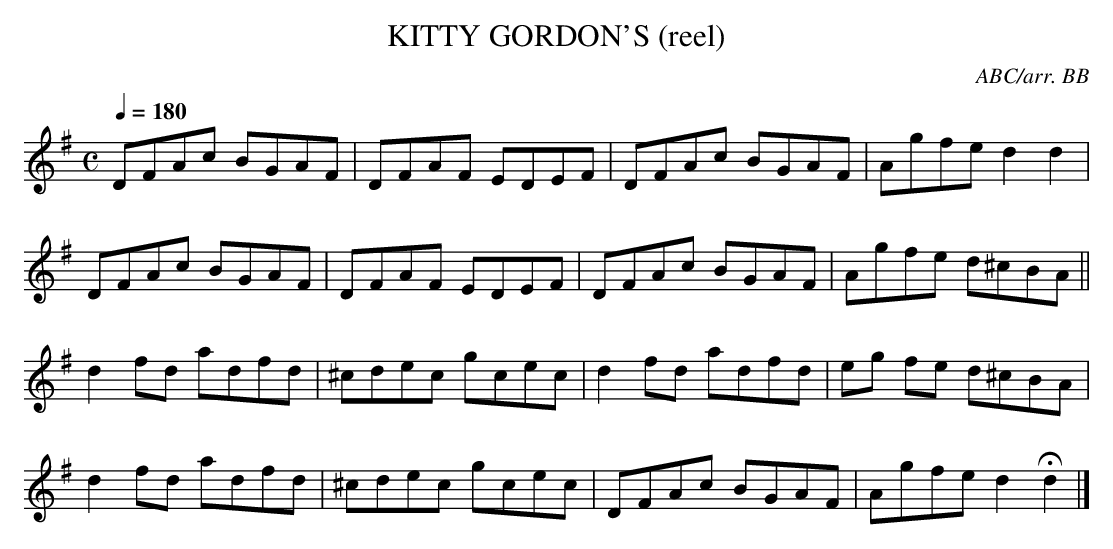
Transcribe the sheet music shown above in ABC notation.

X:1
T:KITTY GORDON'S (reel)
C:ABC/arr. BB
Q:1/4=180
L:1/8
M:C
K:Dmix
DFAc BGAF|DFAF EDEF|DFAc BGAF|Agfe d2d2|
DFAc BGAF|DFAF EDEF|DFAc BGAF|Agfe d^cBA||
d2fd adfd|^cdec gcec|d2fd adfd|eg fe d^cBA|
d2fd adfd|^cdec gcec|DFAc BGAF|Agfe d2Hd2|]
